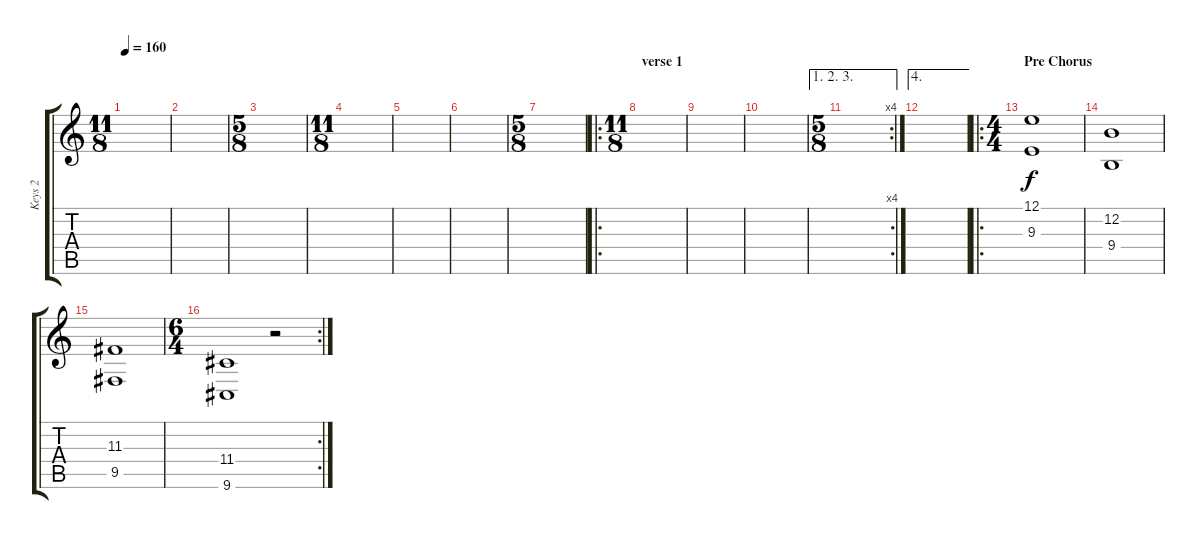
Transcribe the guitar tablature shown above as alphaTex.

\track ("Keys 2" "Keys 2") {instrument pad6metallic}
\staff {score tabs}
\tuning (E4 B3 G3 D3 A2 E2) {hide}
\ts (11 8)
\tempo 160
\clef g2
\ks c
|
|
\ts (5 8)
|
\ts (11 8)
|
|
|
\ts (5 8)
|
\ro
\ts (11 8)
\section ("" "verse 1")
|
|
|
\ae (1 2 3)
\rc 4
\ts (5 8)
|
\ae 4
|
\ro
\ts (4 4)
\section ("" "Pre Chorus")
(12.1 9.3).1{instrument fx5brightness} |
(12.2 9.4).1 |
(11.3 9.5).1 |
\rc 2
\ts (6 4)
(11.4 9.6).1 r.2
